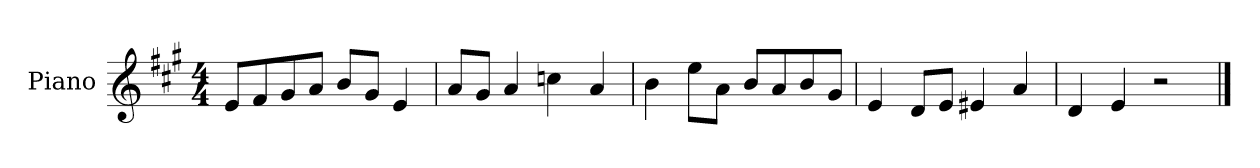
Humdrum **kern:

**kern
*part1
*staff1
*I"Piano
*I'P-no
*clefG2
*k[f#c#g#]
*M4/4
*MM90
=1
8e/L
8f#/
8g#/
8a/J
8b/L
8g#/J
4e/
=2
8a/L
8g#/J
4a/
4ccn\
4a/
=3
4b\
8ee\L
8a\J
8b/L
8a/
8b/
8g#/J
=4
4e/
8d/L
8e/J
4e#X/
4a/
=5
4d/
4e/
2r
==
*-
